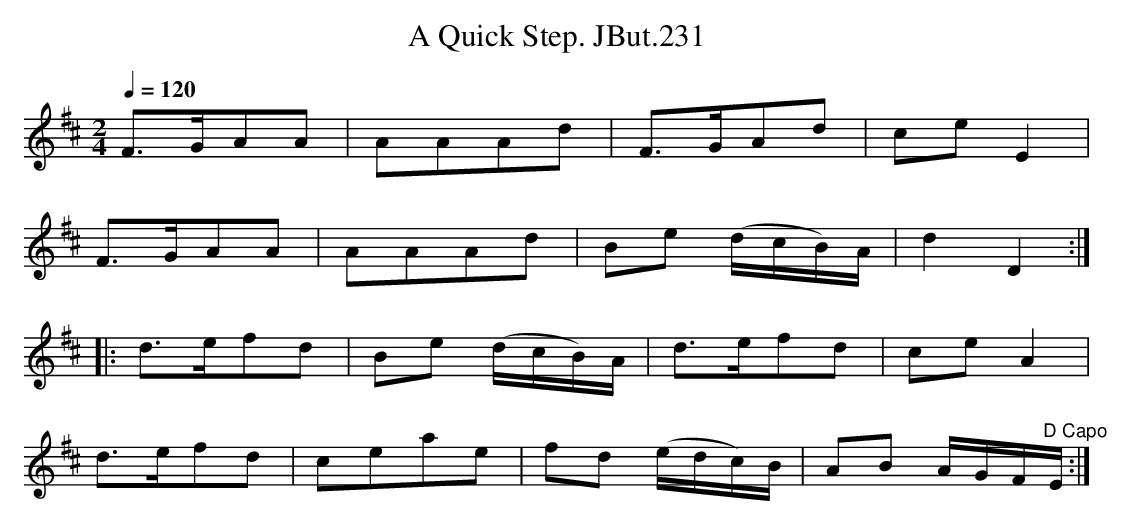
X:1
T:Quick Step. JBut.231, A
M:2/4
L:1/8
Q:1/4=120
K:D
F>GAA|AAAd|F>GAd|ce E2|
F>GAA|AAAd|Be (d/c/B/)A/|d2D2:|
|:d>efd|Be (d/c/B/)A/|d>efd|ce A2|
d>efd|ceae|fd (e/d/c/)B/|AB A/G/F/"^D Capo"E/:|
